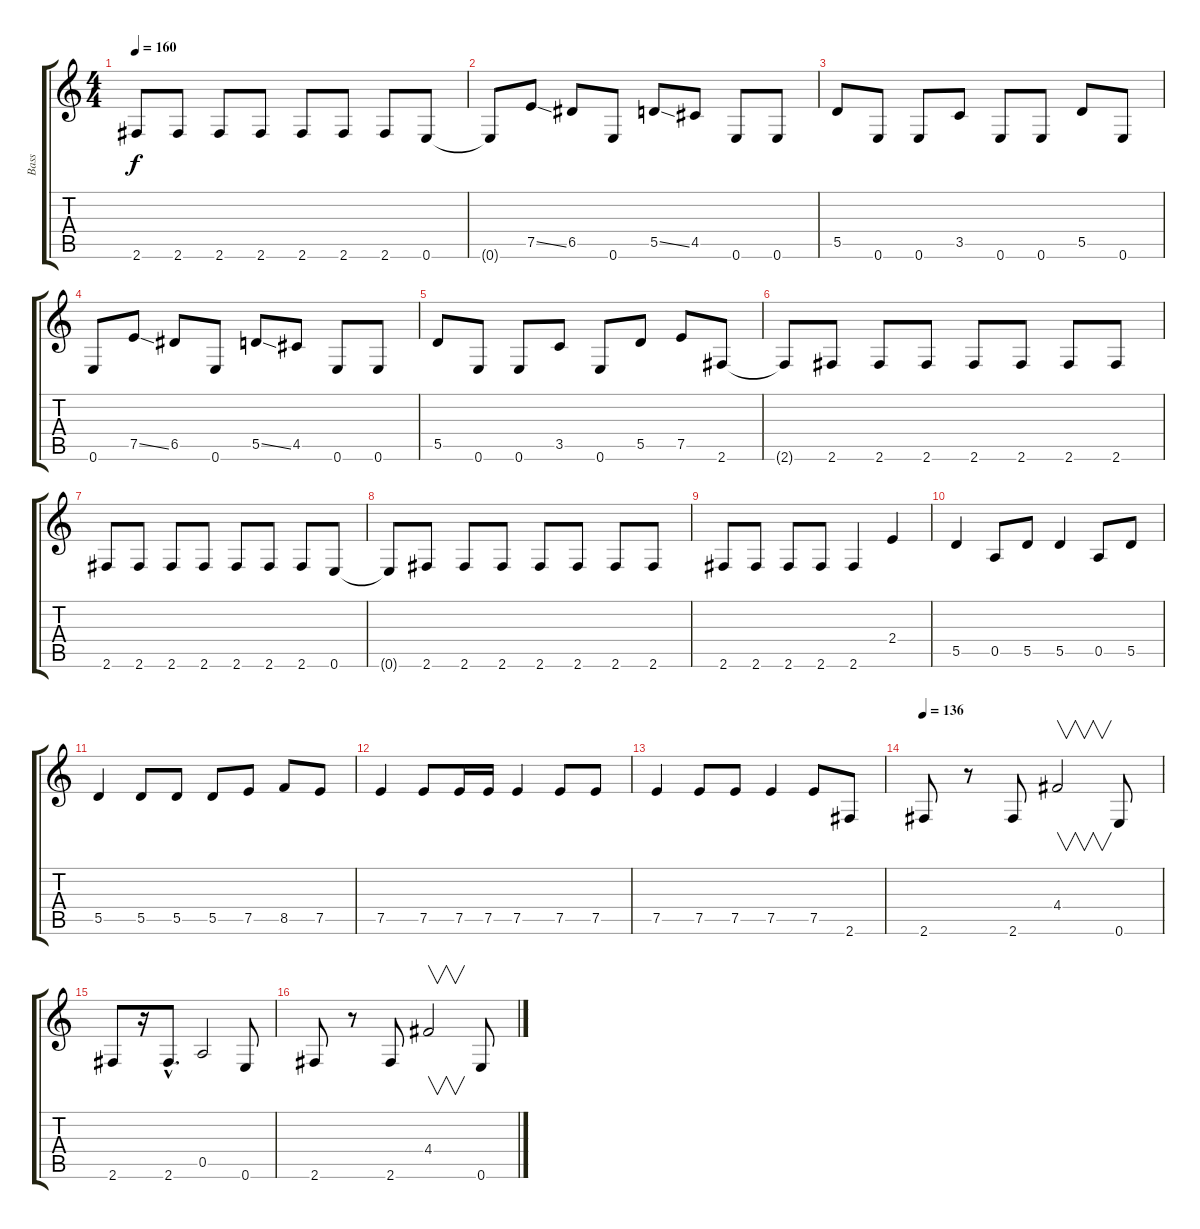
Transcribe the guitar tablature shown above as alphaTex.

\track ("Bass" "Bass") {instrument electricbasspick}
\staff {score tabs}
\tuning (E4 B3 G3 D3 A2 E2) {hide}
\ts (4 4)
\tempo 160
\clef g2
\ks c
2.6.8{dy f} 2.6.8 2.6.8 2.6.8 2.6.8 2.6.8 2.6.8 0.6.8 |
0.6{t}.8 7.5{ss}.8 6.5.8 0.6.8 5.5{ss}.8 4.5.8 0.6.8 0.6.8 |
5.5.8 0.6.8 0.6.8 3.5.8 0.6.8 0.6.8 5.5.8 0.6.8 |
0.6.8 7.5{ss}.8 6.5.8 0.6.8 5.5{ss}.8 4.5.8 0.6.8 0.6.8 |
5.5.8 0.6.8 0.6.8 3.5.8 0.6.8 5.5.8 7.5.8 2.6.8 |
2.6{t}.8 2.6.8 2.6.8 2.6.8 2.6.8 2.6.8 2.6.8 2.6.8 |
2.6.8 2.6.8 2.6.8 2.6.8 2.6.8 2.6.8 2.6.8 0.6.8 |
0.6{t}.8 2.6.8 2.6.8 2.6.8 2.6.8 2.6.8 2.6.8 2.6.8 |
2.6.8 2.6.8 2.6.8 2.6.8 2.6.4 2.4.4 |
5.5.4 0.5.8 5.5.8 5.5.4 0.5.8 5.5.8 |
5.5.4 5.5.8 5.5.8 5.5.8 7.5.8 8.5.8 7.5.8 |
7.5.4 7.5.8 7.5.16 7.5.16 7.5.4 7.5.8 7.5.8 |
7.5.4 7.5.8 7.5.8 7.5.4 7.5.8 2.6.8 |
\tempo 136
2.6.8 r.8 2.6.8 4.4.2{v} 0.6.8 |
2.6.8 r.16 2.6{hac}.8{d} 0.5.2 0.6.8 |
2.6.8 r.8 2.6.8 4.4.2{v} 0.6.8
